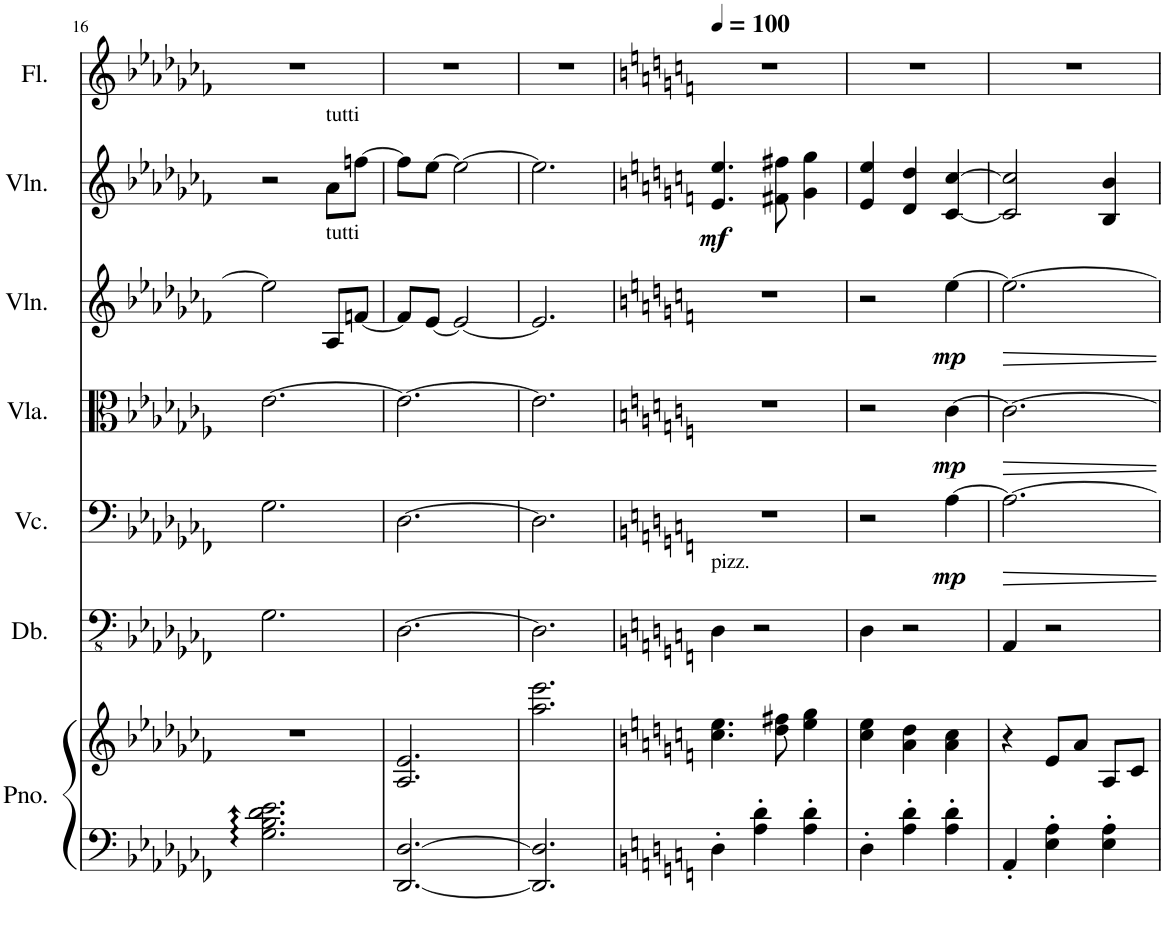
**kern	**kern	**kern	**kern	**dynam	**kern	**dynam	**kern	**dynam	**kern	**dynam	**kern
*part7	*part7	*part6	*part5	*part5	*part4	*part4	*part3	*part3	*part2	*part2	*part1
*staff8	*staff7	*staff6	*staff5	*staff5	*staff4	*staff4	*staff3	*staff3	*staff2	*staff2	*staff1
*I"Piano	*	*I"Double Bass	*I"Violoncello	*	*I"Viola	*	*I"Violin	*	*I"Violin	*	*I"Flute
*I'Pno.	*	*I'Db.	*I'Vc.	*	*I'Vla.	*	*I'Vln.	*	*I'Vln.	*	*I'Fl.
!!LO:PB:g=z
*clefF4	*clefG2	*clefFv4	*clefF4	*	*clefC3	*	*clefG2	*	*clefG2	*	*clefG2
*	*	*Trd7c12	*	*	*	*	*	*	*	*	*
*k[b-e-a-d-g-c-f-]	*k[b-e-a-d-g-c-f-]	*k[b-e-a-d-g-c-f-]	*k[b-e-a-d-g-c-f-]	*	*k[b-e-a-d-g-c-f-]	*	*k[b-e-a-d-g-c-f-]	*	*k[b-e-a-d-g-c-f-]	*	*k[b-e-a-d-g-c-f-]
*M3/4	*M3/4	*M3/4	*M3/4	*	*M3/4	*	*M3/4	*	*M3/4	*	*M3/4
=16	=16	=16	=16	=16	=16	=16	=16	=16	=16	=16	=16
2.G-\ 2.B-\ 2.d-\ 2.e-\	2.r	2.GG-\	2.G-\	.	[2.e-\	.	2ee-\]	.	2r	.	2.r
!	!	!	!	!	!	!	!	!	!LO:TX:a:t=tutti	!	!
!	!	!	!	!	!	!	!LO:TX:a:t=tutti	!	!	!	!
.	.	.	.	.	.	.	8A-/L	.	8a-\L	.	.
.	.	.	.	.	.	.	[8fn/J	.	[8ffn\J	.	.
=17	=17	=17	=17	=17	=17	=17	=17	=17	=17	=17	=17
[2.DD-/ [2.D-/	2.A-/ 2.e-/	[2.DD-\	[2.D-\	.	2.e-\_	.	8f/L]	.	8ff\L]	.	2.r
.	.	.	.	.	.	.	[8e-/J	.	[8ee-\J	.	.
.	.	.	.	.	.	.	2e-/_	.	2ee-\_	.	.
=18	=18	=18	=18	=18	=18	=18	=18	=18	=18	=18	=18
2.DD-/] 2.D-/]	2.aa-\ 2.eee-\	2.DD-\]	2.D-\]	.	2.e-\]	.	2.e-/]	.	2.ee-\]	.	2.r
=19	=19	=19	=19	=19	=19	=19	=19	=19	=19	=19	=19
*k[]	*k[]	*k[]	*k[]	*	*k[]	*	*k[]	*	*k[]	*	*k[]
*	*	*	*	*	*	*	*	*	*	*	*MM100
!	!	!LO:TX:a:t=pizz.	!	!	!	!	!	!	!	!	!
!	!	!	!	!	!	!	!	!	!	!LO:DY:b	!
4D'\	4.cc\ 4.ee\	4DD\	2.r	.	2.r	.	2.r	.	4.e/ 4.ee/	mf	2.r
4A\' 4d\'	.	2r	.	.	.	.	.	.	.	.	.
.	8dd\ 8ff#X\	.	.	.	.	.	.	.	8f#X\ 8ff#X\	.	.
4A\' 4d\'	4ee\ 4gg\	.	.	.	.	.	.	.	4g\ 4gg\	.	.
=20	=20	=20	=20	=20	=20	=20	=20	=20	=20	=20	=20
4D'\	4cc\ 4ee\	4DD\	2r	.	2r	.	2r	.	4e/ 4ee/	.	2.r
4A\' 4d\'	4a\ 4dd\	2r	.	.	.	.	.	.	4d/ 4dd/	.	.
!	!	!	!	!LO:DY:b	!	!LO:DY:b	!	!LO:DY:b	!	!	!
4A\' 4d\'	4a\ 4cc\	.	[4A\	mp	[4c\	mp	[4ee\	mp	[4c/ [4cc/	.	.
=21	=21	=21	=21	=21	=21	=21	=21	=21	=21	=21	=21
4AA'/	4r	4AAA/	2.A\_	.	2.c\_	.	2.ee\_	.	2c/] 2cc/]	.	2.r
4E\' 4A\'	8e/L	2r	.	.	.	.	.	.	.	.	.
.	8a/J	.	.	.	.	.	.	.	.	.	.
4E\' 4A\'	8A/L	.	.	.	.	.	.	.	4B/ 4b/	.	.
.	8c/J	.	.	.	.	.	.	.	.	.	.
=	=	=	=	=	=	=	=	=	=	=	=
*-	*-	*-	*-	*-	*-	*-	*-	*-	*-	*-	*-
